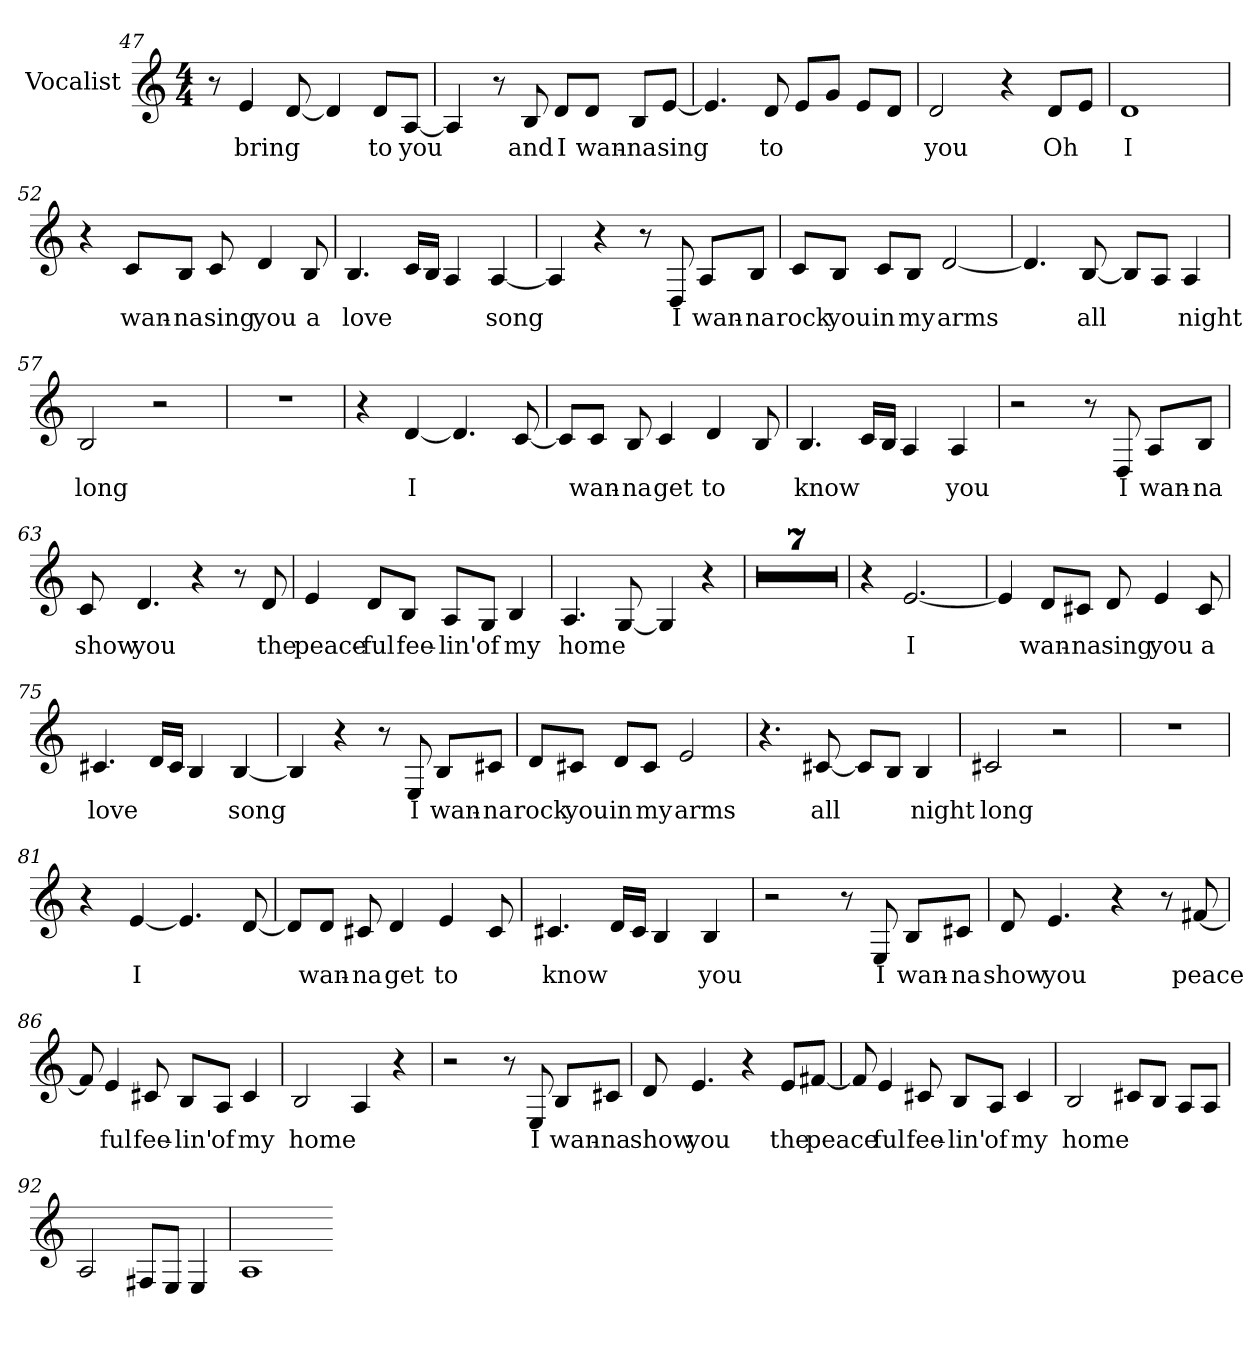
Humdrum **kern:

**kern	**text
*part1	*part1
*staff1	*staff1
*I"Vocalist	*
*clefG2	*
*M4/4	*
=47	=47
8r	.
4e	bring
[8d	_
4d]	_
8d/L	to
[8A/J	you
=48	=48
4A]	_
8r	.
8B	and
8d/L	I
8d/J	wan-
8B/L	-na
[8e/J	sing
=49	=49
4.e]	_
8d	to
8e/L	_
8g/J	_
8e/L	_
8d/J	_
=50	=50
2d	you
4r	.
8d/L	Oh
8e/J	_
=51	=51
1d	I
=52	=52
4r	.
8c/L	wan-
8B/J	-na
8c	sing
4d	you
8B	a
=53	=53
4.B	love
16c/LL	_
16B/JJ	_
4A	_
[4A	song
=54	=54
4A]	_
4r	.
8r	.
8D	I
8A/L	wan-
8B/J	-na
=55	=55
8c/L	rock
8B/J	you
8c/L	in
8B/J	my
[2d	arms
=56	=56
4.d]	_
[8B	all
8B/L]	_
8A/J	_
4A	night
=57	=57
2B	long
2r	.
=58	=58
1r	.
=59	=59
4r	.
[4d	I
4.d]	_
[8c	_
=60	=60
8c/L]	_
8c/J	wan-
8B	-na
4c	get
4d	to
8B	_
=61	=61
4.B	know
16c/LL	_
16B/JJ	_
4A	_
4A	you
=62	=62
2r	.
8r	.
8D	I
8A/L	wan-
8B/J	-na
=63	=63
8c	show
4.d	you
4r	.
8r	.
8d	the
=64	=64
4e	peace-
8d/L	-ful
8B/J	fee-
8A/L	-lin'
8G/J	of
4B	my
=65	=65
4.A	home
[8G	_
4G]	_
4r	.
=66	=66
1r	.
=67	=67
1r	.
=68	=68
1r	.
=69	=69
1r	.
=70	=70
1r	.
=71	=71
1r	.
=72	=72
1r	.
=73	=73
4r	.
[2.e	I
=74	=74
4e]	_
8d/L	wan-
8c#X/J	-na
8d	sing
4e	you
8c#	a
=75	=75
4.c#X	love
16d/LL	_
16c#/JJ	_
4B	_
[4B	song
=76	=76
4B]	_
4r	.
8r	.
8E	I
8B/L	wan-
8c#X/J	-na
=77	=77
8d/L	rock
8c#X/J	you
8d/L	in
8c#/J	my
2e	arms
=78	=78
4.r	.
[8c#X	all
8c#/L]	_
8B/J	_
4B	night
=79	=79
2c#X	long
2r	.
=80	=80
1r	.
=81	=81
4r	.
[4e	I
4.e]	_
[8d	_
=82	=82
8d/L]	_
8d/J	wan-
8c#X	-na
4d	get
4e	to
8c#	_
=83	=83
4.c#X	know
16d/LL	_
16c#/JJ	_
4B	_
4B	you
=84	=84
2r	.
8r	.
8E	I
8B/L	wan-
8c#X/J	-na
=85	=85
8d	show
4.e	you
4r	.
8r	.
[8f#X	peace
=86	=86
8f#]	_
4e	ful
8c#X	fee-
8B/L	-lin'
8A/J	of
4c#	my
=87	=87
2B	home
4A	_
4r	.
=88	=88
2r	.
8r	.
8E	I
8B/L	wan-
8c#X/J	-na
=89	=89
8d	show
4.e	you
4r	.
8e/L	the
[8f#X/J	peace-
=90	=90
8f#]	_
4e	-ful
8c#X	fee-
8B/L	-lin'
8A/J	of
4c#	my
=91	=91
2B	home
8c#X/L	_
8B/J	_
8A/L	_
8A/J	_
=92	=92
2A	_
8F#X/L	_
8E/J	_
4E	_
=93	=93
1A	_
=-	=-
*-	*-
